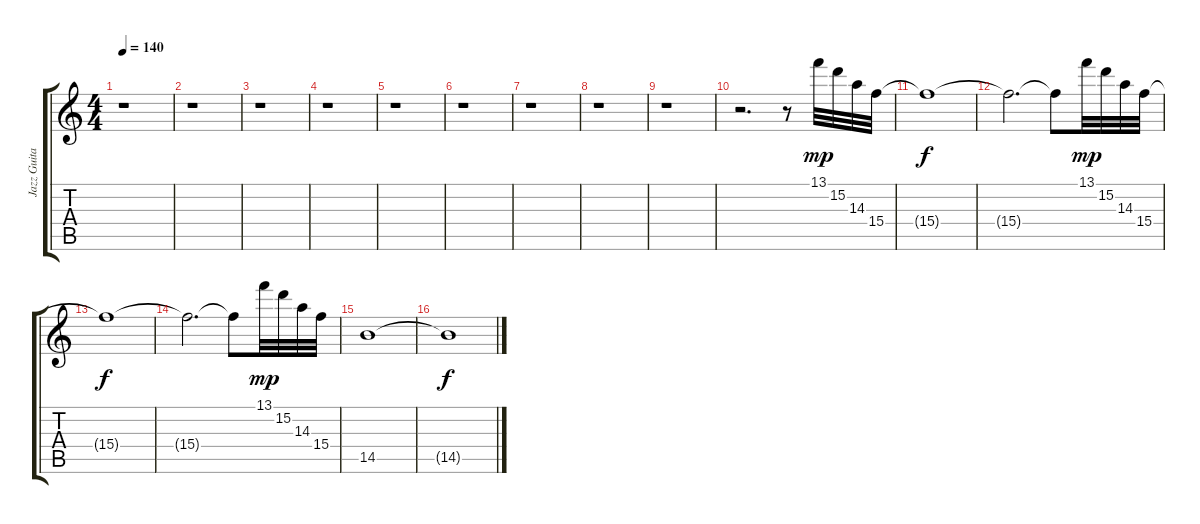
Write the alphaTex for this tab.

\track ("Jazz Guitars 2" "Jazz Guita") {instrument electricguitarjazz}
\staff {score tabs}
\tuning (E4 B3 G3 D3 A2 D2) {hide}
\ts (4 4)
\tempo 140
\clef g2
\ks c
r.1{dy f} |
r.1 |
r.1 |
r.1 |
r.1 |
r.1 |
r.1 |
r.1 |
r.1 |
r.2{d} r.8 13.1.32{dy mp} 15.2.32 14.3.32 15.4.32 |
15.4{t}.1{dy f} |
15.4{t}.2{d} 15.4{t}.8 13.1.32{dy mp} 15.2.32 14.3.32 15.4.32 |
15.4{t}.1{dy f} |
15.4{t}.2{d} 15.4{t}.8 13.1.32{dy mp} 15.2.32 14.3.32 15.4.32 |
14.5.1 |
14.5{t}.1{dy f}
